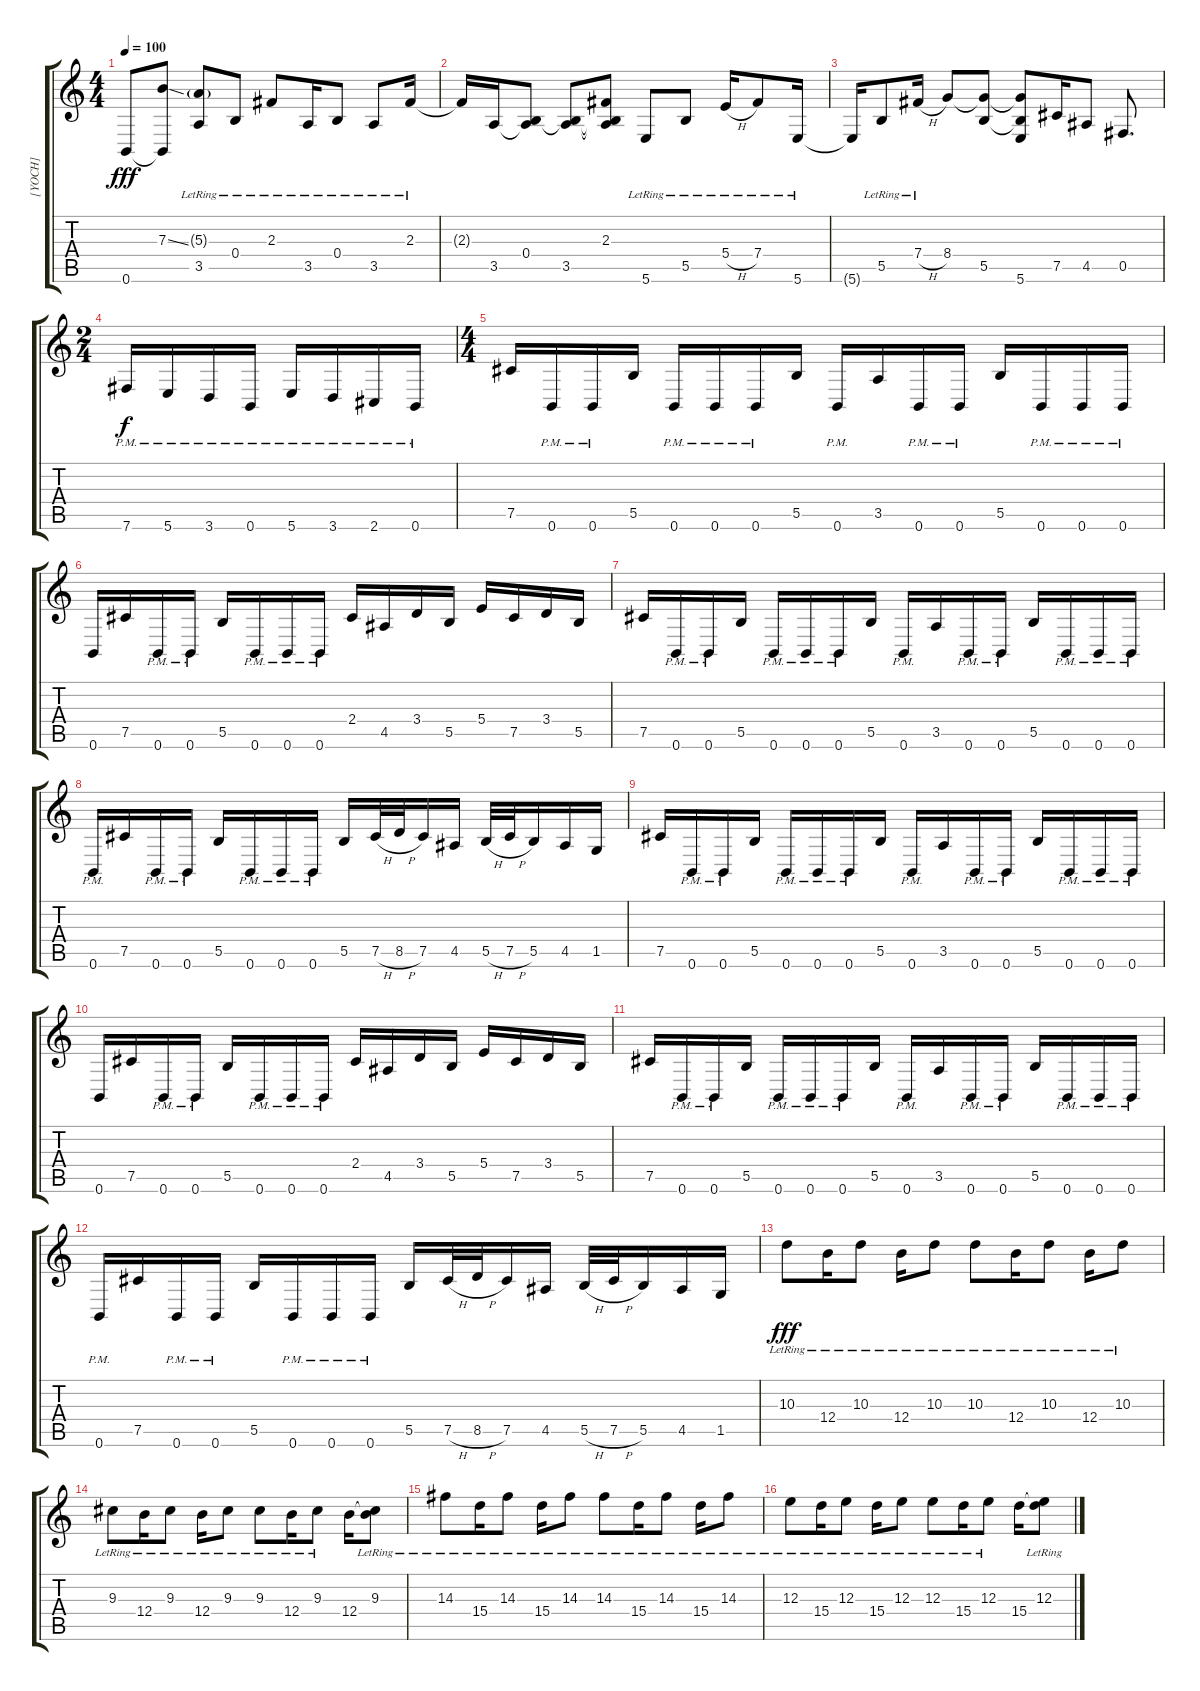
\track ("[YOCH]" "[YOCH]") {instrument overdrivenguitar}
\staff {score tabs}
\tuning (Db4 Ab3 E3 B2 Gb2 B1) {hide}
\ts (4 4)
\tempo 100
\clef g2
\ks c
0.6.8{dy fff} (7.3{ss} 0.6{t}).8 (5.3{g} 3.5{lr}).8 0.4{lr}.8 2.3{lr}.8 3.5{lr}.16 0.4{lr}.8 3.5{lr}.8 2.3{lr}.16 |
2.3{t}.16 3.5.16 (0.4 3.5{t}).8 (0.4{t} 3.5).8 (2.3 0.4{t} 3.5{t}).8 5.6{lr}.8 5.5{lr}.8 5.4{h lr}.16 7.4{lr}.8 5.6{lr}.16 |
5.6{t}.16 5.5{lr}.8 7.4{h lr}.16 8.4.8 (8.4{t} 5.5).8 (8.4{t} 5.5{t} 5.6).8 7.5.16{instrument overdrivenguitar} 4.5.8 0.5.8{d} |
\ts (2 4)
7.6{pm}.16{dy f} 5.6{pm}.16 3.6{pm}.16 0.6{pm}.16 5.6{pm}.16 3.6{pm}.16 2.6{pm}.16 0.6{pm}.16 |
\ts (4 4)
7.5.16 0.6{pm}.16 0.6{pm}.16 5.5.16 0.6{pm}.16 0.6{pm}.16 0.6{pm}.16 5.5.16 0.6{pm}.16 3.5.16 0.6{pm}.16 0.6{pm}.16 5.5.16 0.6{pm}.16 0.6{pm}.16 0.6{pm}.16 |
0.6.16 7.5.16 0.6{pm}.16 0.6{pm}.16 5.5.16 0.6{pm}.16 0.6{pm}.16 0.6{pm}.16 2.4.16 4.5.16 3.4.16 5.5.16 5.4.16 7.5.16 3.4.16 5.5.16 |
7.5.16 0.6{pm}.16 0.6{pm}.16 5.5.16 0.6{pm}.16 0.6{pm}.16 0.6{pm}.16 5.5.16 0.6{pm}.16 3.5.16 0.6{pm}.16 0.6{pm}.16 5.5.16 0.6{pm}.16 0.6{pm}.16 0.6{pm}.16 |
0.6{pm}.16 7.5.16 0.6{pm}.16 0.6{pm}.16 5.5.16 0.6{pm}.16 0.6{pm}.16 0.6{pm}.16 5.5.16 7.5{h}.32 8.5{h}.32 7.5.16 4.5.16 5.5{h}.32 7.5{h}.32 5.5.16 4.5.16 1.5.16 |
7.5.16 0.6{pm}.16 0.6{pm}.16 5.5.16 0.6{pm}.16 0.6{pm}.16 0.6{pm}.16 5.5.16 0.6{pm}.16 3.5.16 0.6{pm}.16 0.6{pm}.16 5.5.16 0.6{pm}.16 0.6{pm}.16 0.6{pm}.16 |
0.6.16 7.5.16 0.6{pm}.16 0.6{pm}.16 5.5.16 0.6{pm}.16 0.6{pm}.16 0.6{pm}.16 2.4.16 4.5.16 3.4.16 5.5.16 5.4.16 7.5.16 3.4.16 5.5.16 |
7.5.16 0.6{pm}.16 0.6{pm}.16 5.5.16 0.6{pm}.16 0.6{pm}.16 0.6{pm}.16 5.5.16 0.6{pm}.16 3.5.16 0.6{pm}.16 0.6{pm}.16 5.5.16 0.6{pm}.16 0.6{pm}.16 0.6{pm}.16 |
0.6{pm}.16 7.5.16 0.6{pm}.16 0.6{pm}.16 5.5.16 0.6{pm}.16 0.6{pm}.16 0.6{pm}.16 5.5.16 7.5{h}.32 8.5{h}.32 7.5.16 4.5.16 5.5{h}.32 7.5{h}.32 5.5.16 4.5.16 1.5.16 |
10.3{lr}.8{dy fff} 12.4{lr}.16 10.3{lr}.8 12.4{lr}.16 10.3{lr}.8 10.3{lr}.8 12.4{lr}.16 10.3{lr}.8 12.4{lr}.16 10.3{lr}.8 |
9.3{lr}.8 12.4{lr}.16 9.3{lr}.8 12.4{lr}.16 9.3{lr}.8 9.3{lr}.8 12.4{lr}.16 9.3{lr}.8 12.4.16 (9.3{lr} 12.4{t}).8 |
14.3{lr}.8 15.4{lr}.16 14.3{lr}.8 15.4{lr}.16 14.3{lr}.8 14.3{lr}.8 15.4{lr}.16 14.3{lr}.8 15.4{lr}.16 14.3{lr}.8 |
12.3{lr}.8 15.4{lr}.16 12.3{lr}.8 15.4{lr}.16 12.3{lr}.8 12.3{lr}.8 15.4{lr}.16 12.3{lr}.8 15.4.16 (12.3{lr} 15.4{t}).8
